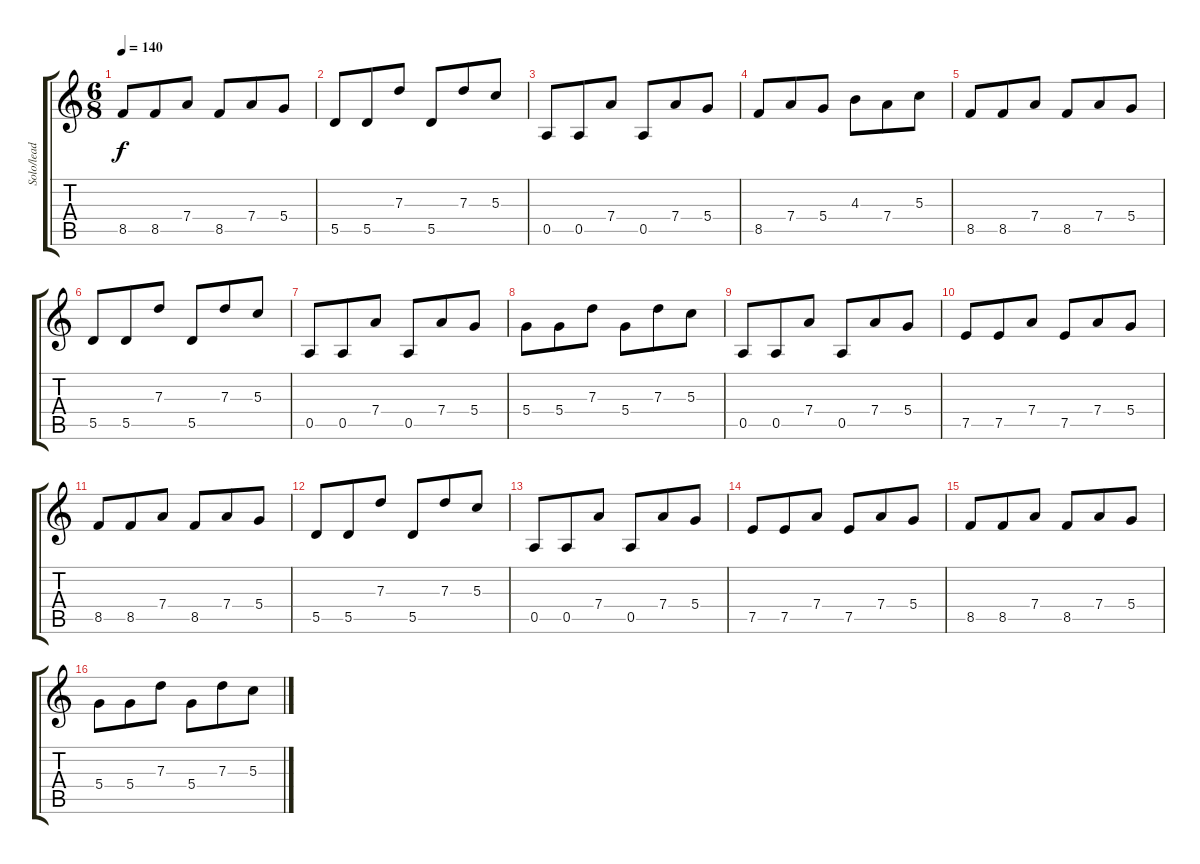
\track ("Solo/lead" "Solo/lead") {instrument distortionguitar}
\staff {score tabs}
\tuning (E4 B3 G3 D3 A2 E2) {hide}
\ts (6 8)
\tempo 140
\clef g2
\ks c
8.5.8{dy f} 8.5.8 7.4.8 8.5.8 7.4.8 5.4.8 |
5.5.8 5.5.8 7.3.8 5.5.8 7.3.8 5.3.8 |
0.5.8 0.5.8 7.4.8 0.5.8 7.4.8 5.4.8 |
8.5.8 7.4.8 5.4.8 4.3.8 7.4.8 5.3.8 |
8.5.8 8.5.8 7.4.8 8.5.8 7.4.8 5.4.8 |
5.5.8 5.5.8 7.3.8 5.5.8 7.3.8 5.3.8 |
0.5.8 0.5.8 7.4.8 0.5.8 7.4.8 5.4.8 |
5.4.8 5.4.8 7.3.8 5.4.8 7.3.8 5.3.8 |
0.5.8{instrument distortionguitar} 0.5.8 7.4.8 0.5.8 7.4.8 5.4.8 |
7.5.8{instrument distortionguitar} 7.5.8 7.4.8 7.5.8 7.4.8 5.4.8 |
8.5.8{instrument distortionguitar} 8.5.8 7.4.8 8.5.8 7.4.8 5.4.8 |
5.5.8{instrument distortionguitar} 5.5.8 7.3.8 5.5.8 7.3.8 5.3.8 |
0.5.8{instrument distortionguitar} 0.5.8 7.4.8 0.5.8 7.4.8 5.4.8 |
7.5.8{instrument distortionguitar} 7.5.8 7.4.8 7.5.8 7.4.8 5.4.8 |
8.5.8{instrument distortionguitar} 8.5.8 7.4.8 8.5.8 7.4.8 5.4.8 |
5.4.8{instrument distortionguitar} 5.4.8 7.3.8 5.4.8 7.3.8 5.3.8
